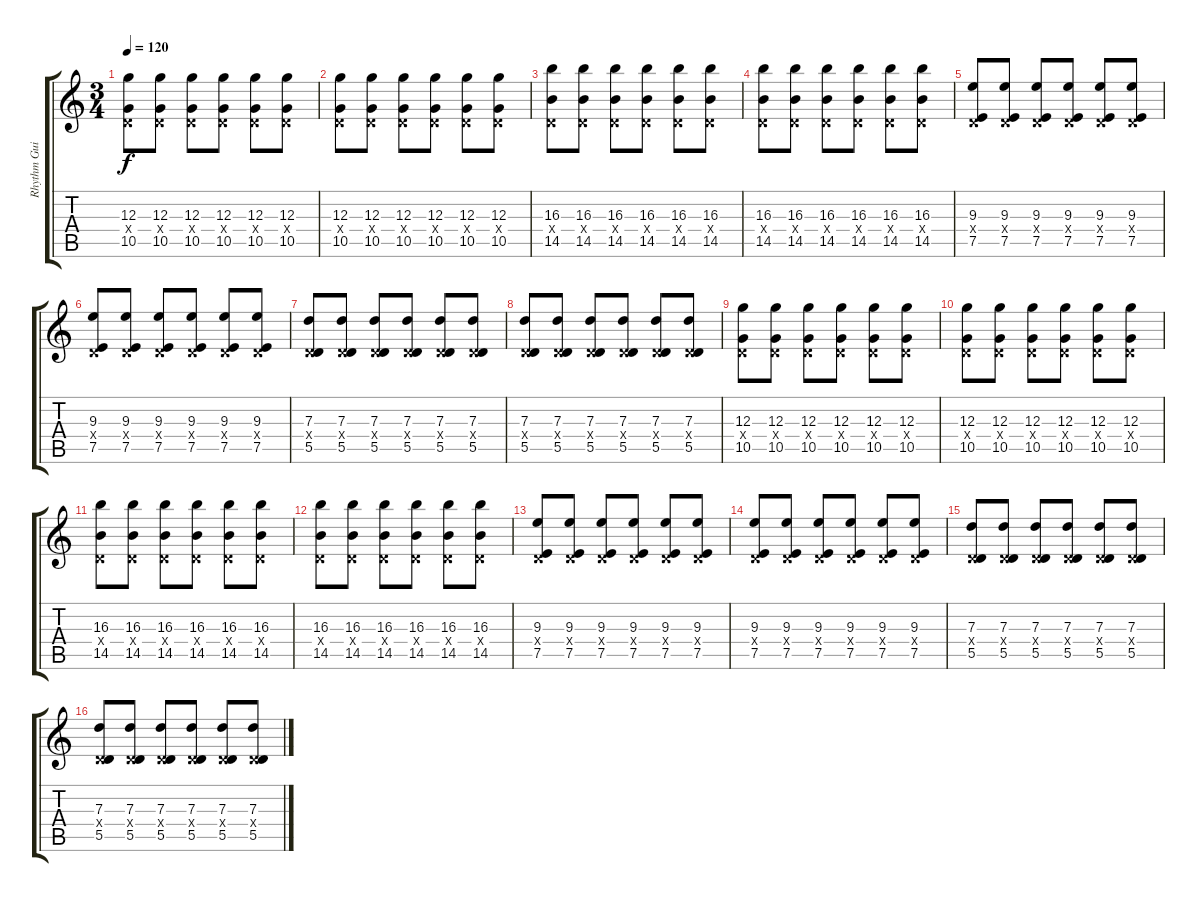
\track ("Rhythm Guitar" "Rhythm Gui") {instrument distortionguitar}
\staff {score tabs}
\tuning (E4 B3 G3 D3 A2 E2) {hide}
\ts (3 4)
\tempo 120
\clef g2
\ks c
(12.3 0.4{x} 10.5).8{dy f} (12.3 0.4{x} 10.5).8 (12.3 0.4{x} 10.5).8 (12.3 0.4{x} 10.5).8 (12.3 0.4{x} 10.5).8 (12.3 0.4{x} 10.5).8 |
(12.3 0.4{x} 10.5).8 (12.3 0.4{x} 10.5).8 (12.3 0.4{x} 10.5).8 (12.3 0.4{x} 10.5).8 (12.3 0.4{x} 10.5).8 (12.3 0.4{x} 10.5).8 |
(16.3 0.4{x} 14.5).8 (16.3 0.4{x} 14.5).8 (16.3 0.4{x} 14.5).8 (16.3 0.4{x} 14.5).8 (16.3 0.4{x} 14.5).8 (16.3 0.4{x} 14.5).8 |
(16.3 0.4{x} 14.5).8 (16.3 0.4{x} 14.5).8 (16.3 0.4{x} 14.5).8 (16.3 0.4{x} 14.5).8 (16.3 0.4{x} 14.5).8 (16.3 0.4{x} 14.5).8 |
(9.3 0.4{x} 7.5).8 (9.3 0.4{x} 7.5).8 (9.3 0.4{x} 7.5).8 (9.3 0.4{x} 7.5).8 (9.3 0.4{x} 7.5).8 (9.3 0.4{x} 7.5).8 |
(9.3 0.4{x} 7.5).8 (9.3 0.4{x} 7.5).8 (9.3 0.4{x} 7.5).8 (9.3 0.4{x} 7.5).8 (9.3 0.4{x} 7.5).8 (9.3 0.4{x} 7.5).8 |
(7.3 0.4{x} 5.5).8 (7.3 0.4{x} 5.5).8 (7.3 0.4{x} 5.5).8 (7.3 0.4{x} 5.5).8 (7.3 0.4{x} 5.5).8 (7.3 0.4{x} 5.5).8 |
(7.3 0.4{x} 5.5).8 (7.3 0.4{x} 5.5).8 (7.3 0.4{x} 5.5).8 (7.3 0.4{x} 5.5).8 (7.3 0.4{x} 5.5).8 (7.3 0.4{x} 5.5).8 |
(12.3 0.4{x} 10.5).8 (12.3 0.4{x} 10.5).8 (12.3 0.4{x} 10.5).8 (12.3 0.4{x} 10.5).8 (12.3 0.4{x} 10.5).8 (12.3 0.4{x} 10.5).8 |
(12.3 0.4{x} 10.5).8 (12.3 0.4{x} 10.5).8 (12.3 0.4{x} 10.5).8 (12.3 0.4{x} 10.5).8 (12.3 0.4{x} 10.5).8 (12.3 0.4{x} 10.5).8 |
(16.3 0.4{x} 14.5).8 (16.3 0.4{x} 14.5).8 (16.3 0.4{x} 14.5).8 (16.3 0.4{x} 14.5).8 (16.3 0.4{x} 14.5).8 (16.3 0.4{x} 14.5).8 |
(16.3 0.4{x} 14.5).8 (16.3 0.4{x} 14.5).8 (16.3 0.4{x} 14.5).8 (16.3 0.4{x} 14.5).8 (16.3 0.4{x} 14.5).8 (16.3 0.4{x} 14.5).8 |
(9.3 0.4{x} 7.5).8 (9.3 0.4{x} 7.5).8 (9.3 0.4{x} 7.5).8 (9.3 0.4{x} 7.5).8 (9.3 0.4{x} 7.5).8 (9.3 0.4{x} 7.5).8 |
(9.3 0.4{x} 7.5).8 (9.3 0.4{x} 7.5).8 (9.3 0.4{x} 7.5).8 (9.3 0.4{x} 7.5).8 (9.3 0.4{x} 7.5).8 (9.3 0.4{x} 7.5).8 |
(7.3 0.4{x} 5.5).8 (7.3 0.4{x} 5.5).8 (7.3 0.4{x} 5.5).8 (7.3 0.4{x} 5.5).8 (7.3 0.4{x} 5.5).8 (7.3 0.4{x} 5.5).8 |
(7.3 0.4{x} 5.5).8 (7.3 0.4{x} 5.5).8 (7.3 0.4{x} 5.5).8 (7.3 0.4{x} 5.5).8 (7.3 0.4{x} 5.5).8 (7.3 0.4{x} 5.5).8
